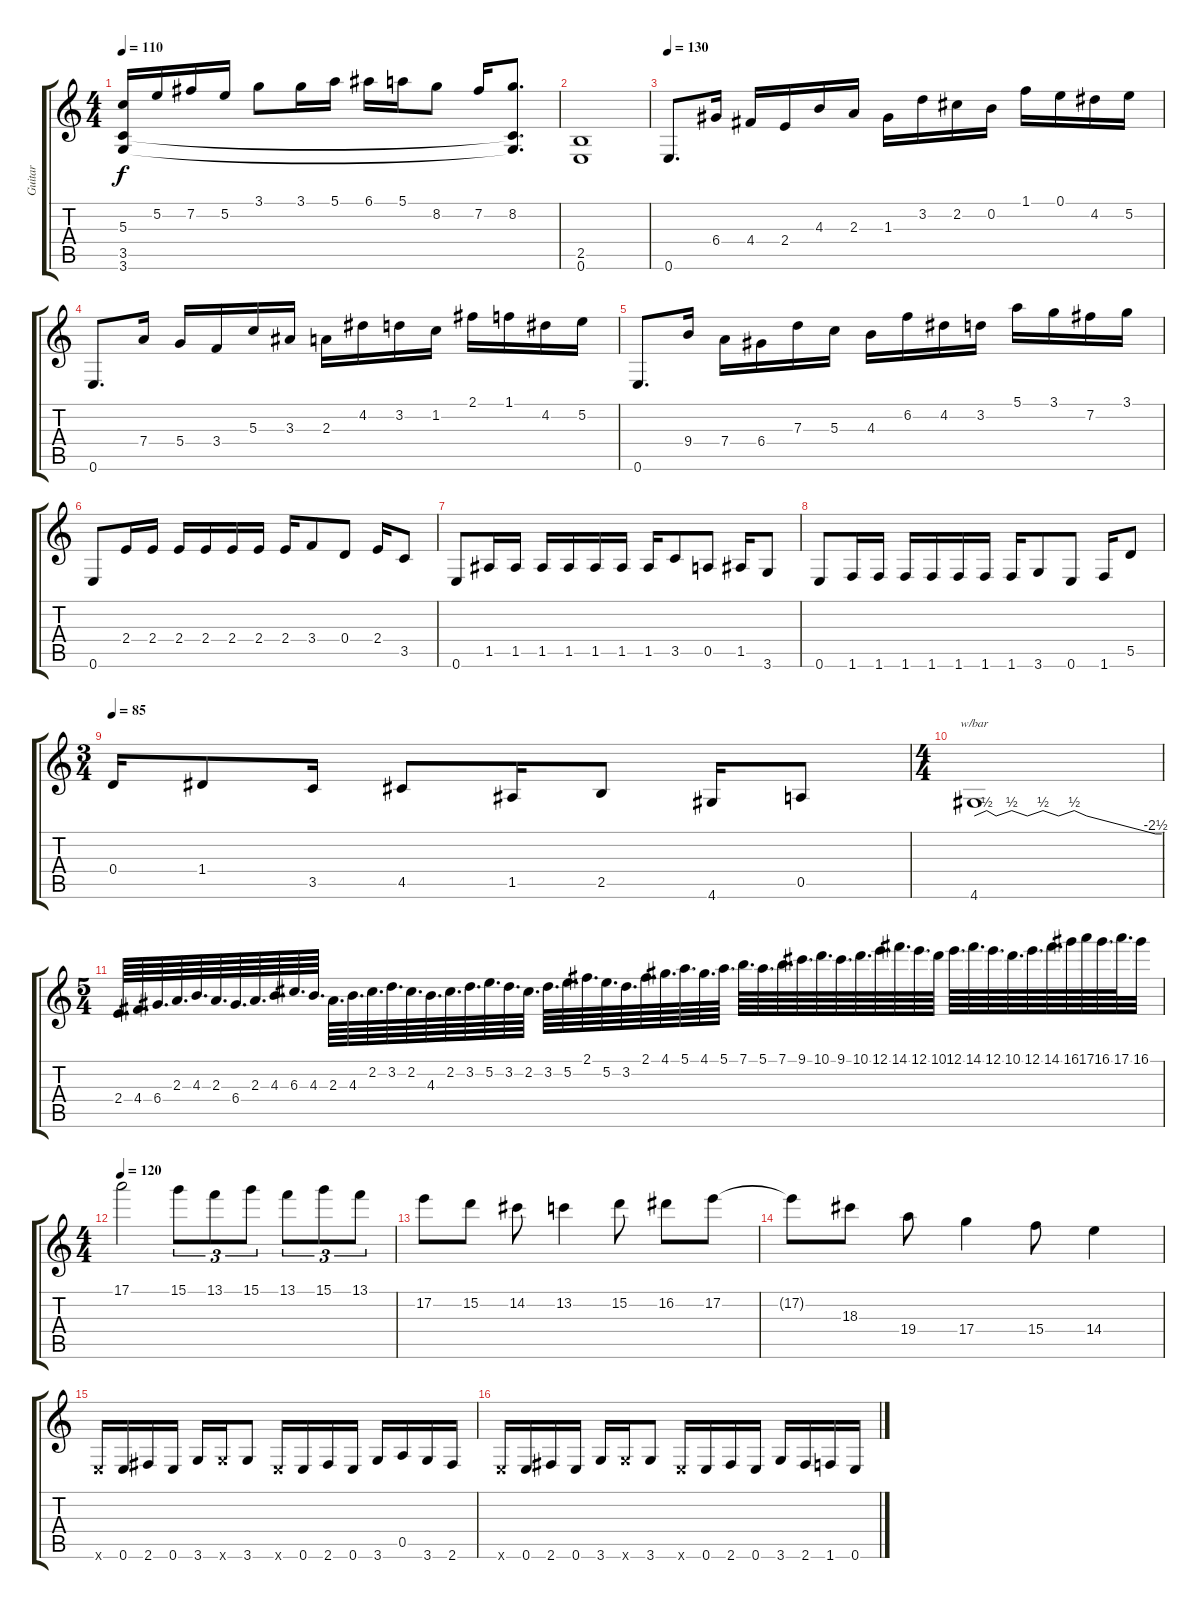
\track ("Guitar" "Guitar") {instrument overdrivenguitar}
\staff {score tabs}
\tuning (E4 B3 G3 D3 A2 E2) {hide}
\ts (4 4)
\tempo 110
\clef g2
\ks c
(5.3 3.5 3.6).16{dy f} 5.2.16 7.2.16 5.2.16 3.1.8 3.1.16 5.1.16 6.1.16 5.1.16 8.2.8 7.2.16 (8.2 3.5{t} 3.6{t}).8{d} |
(2.5 0.6).1 |
\tempo 130
0.6.8{d} 6.4.16 4.4.16 2.4.16 4.3.16 2.3.16 1.3.16 3.2.16 2.2.16 0.2.16 1.1.16 0.1.16 4.2.16 5.2.16 |
0.6.8{d} 7.4.16 5.4.16 3.4.16 5.3.16 3.3.16 2.3.16 4.2.16 3.2.16 1.2.16 2.1.16 1.1.16 4.2.16 5.2.16 |
0.6.8{d} 9.4.16 7.4.16 6.4.16 7.3.16 5.3.16 4.3.16 6.2.16 4.2.16 3.2.16 5.1.16 3.1.16 7.2.16 3.1.16 |
0.6.8 2.4.16 2.4.16 2.4.16 2.4.16 2.4.16 2.4.16 2.4.16 3.4.8 0.4.8 2.4.16 3.5.8 |
0.6.8 1.5.16 1.5.16 1.5.16 1.5.16 1.5.16 1.5.16 1.5.16 3.5.8 0.5.8 1.5.16 3.6.8 |
0.6.8 1.6.16 1.6.16 1.6.16 1.6.16 1.6.16 1.6.16 1.6.16 3.6.8 0.6.8 1.6.16 5.5.8 |
\ts (3 4)
\tempo 85
0.4.16 1.4.8 3.5.16 4.5.8 1.5.16 2.5.8 4.6.16 0.5.8 |
\ts (4 4)
4.6.1{tbe (custom default 0 0 4 2 7 0 12 2 17 0 22 2 27 0 32 2 36 0 58 -10 60 -10)} |
\ts (5 4)
2.4.64{d} 4.4.64{d} 6.4.64{d} 2.3.64{d} 4.3.64{d} 2.3.64{d} 6.4.64{d} 2.3.64{d} 4.3.64{d} 6.3.64{d} 4.3.64{d} 2.3.64{d} 4.3.64{d} 2.2.64{d} 3.2.64{d} 2.2.64{d} 4.3.64{d} 2.2.64{d} 3.2.64{d} 5.2.64{d} 3.2.64{d} 2.2.64{d} 3.2.64{d} 5.2.64{d} 2.1.64{d} 5.2.64{d} 3.2.64{d} 2.1.64{d} 4.1.64{d} 5.1.64{d} 4.1.64{d} 5.1.64{d} 7.1.64{d} 5.1.64{d} 7.1.64{d} 9.1.64{d} 10.1.64{d} 9.1.64{d} 10.1.64{d} 12.1.64{d} 14.1.64{d} 12.1.64{d} 10.1.64 12.1.64{d} 14.1.64{d} 12.1.64{d} 10.1.64{d} 12.1.64{d} 14.1.64{d} 16.1.64 17.1.64 16.1.64{d} 17.1.64{d} 16.1.32 |
\ts (4 4)
\tempo 120
17.1.2 15.1.8{tu (3 2)} 13.1.8{tu (3 2)} 15.1.8{tu (3 2)} 13.1.8{tu (3 2)} 15.1.8{tu (3 2)} 13.1.8{tu (3 2)} |
17.2.8 15.2.8 14.2.8 13.2.4 15.2.8 16.2.8 17.2.8 |
17.2{t}.8 18.3.8 19.4.8 17.4.4 15.4.8 14.4.4 |
0.6{x}.16 0.6.16 2.6.16 0.6.16 3.6.16 3.6{x}.16 3.6.8 0.6{x}.16 0.6.16 2.6.16 0.6.16 3.6.16 0.5.16 3.6.16 2.6.16 |
0.6{x}.16 0.6.16 2.6.16 0.6.16 3.6.16 3.6{x}.16 3.6.8 0.6{x}.16 0.6.16 2.6.16 0.6.16 3.6.16 2.6.16 1.6.16 0.6.16
